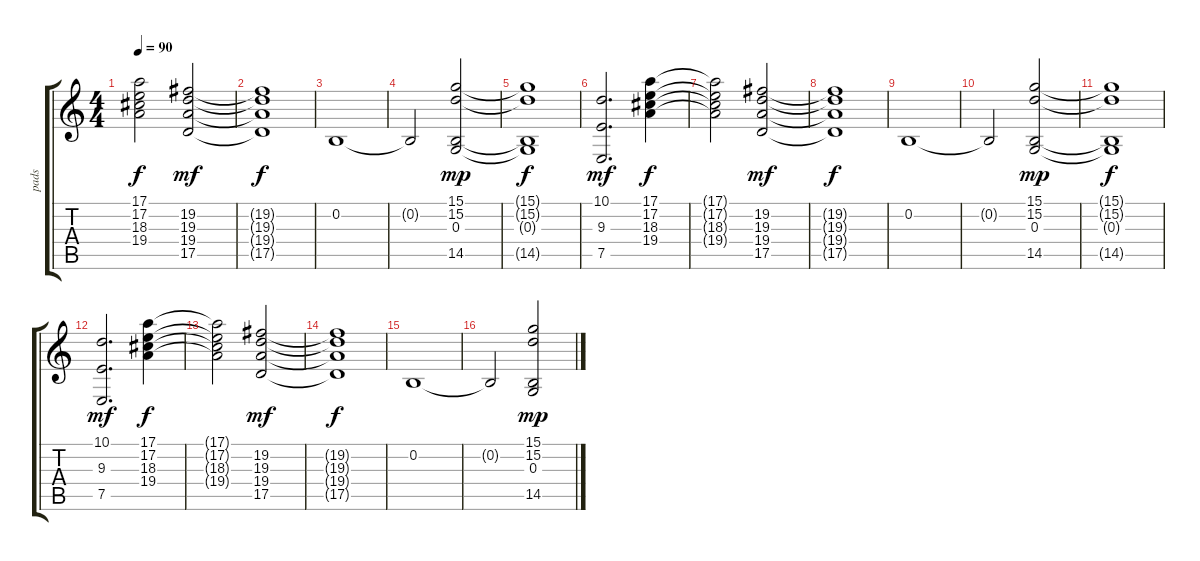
\track ("pads" "pads") {instrument stringensemble1}
\staff {score tabs}
\tuning (E4 B3 G3 D3 A2 E2) {hide}
\ts (4 4)
\tempo 90
\clef g2
\ks c
(17.1{t} 17.2{t} 18.3{t} 19.4{t}).2{dy f} (19.2 19.3 19.4 17.5).2{dy mf} |
(19.2{t} 19.3{t} 19.4{t} 17.5{t}).1{dy f} |
0.2.1 |
0.2{t}.2 (15.1 15.2 0.3 14.5).2{dy mp} |
(15.1{t} 15.2{t} 0.3{t} 14.5{t}).1{dy f} |
(10.1 9.3 7.5).2{d dy mf} (17.1 17.2 18.3 19.4).4{dy f} |
(17.1{t} 17.2{t} 18.3{t} 19.4{t}).2 (19.2 19.3 19.4 17.5).2{dy mf} |
(19.2{t} 19.3{t} 19.4{t} 17.5{t}).1{dy f} |
0.2.1 |
0.2{t}.2 (15.1 15.2 0.3 14.5).2{dy mp} |
(15.1{t} 15.2{t} 0.3{t} 14.5{t}).1{dy f} |
(10.1 9.3 7.5).2{d dy mf} (17.1 17.2 18.3 19.4).4{dy f} |
(17.1{t} 17.2{t} 18.3{t} 19.4{t}).2 (19.2 19.3 19.4 17.5).2{dy mf} |
(19.2{t} 19.3{t} 19.4{t} 17.5{t}).1{dy f} |
0.2.1 |
0.2{t}.2 (15.1 15.2 0.3 14.5).2{dy mp}
